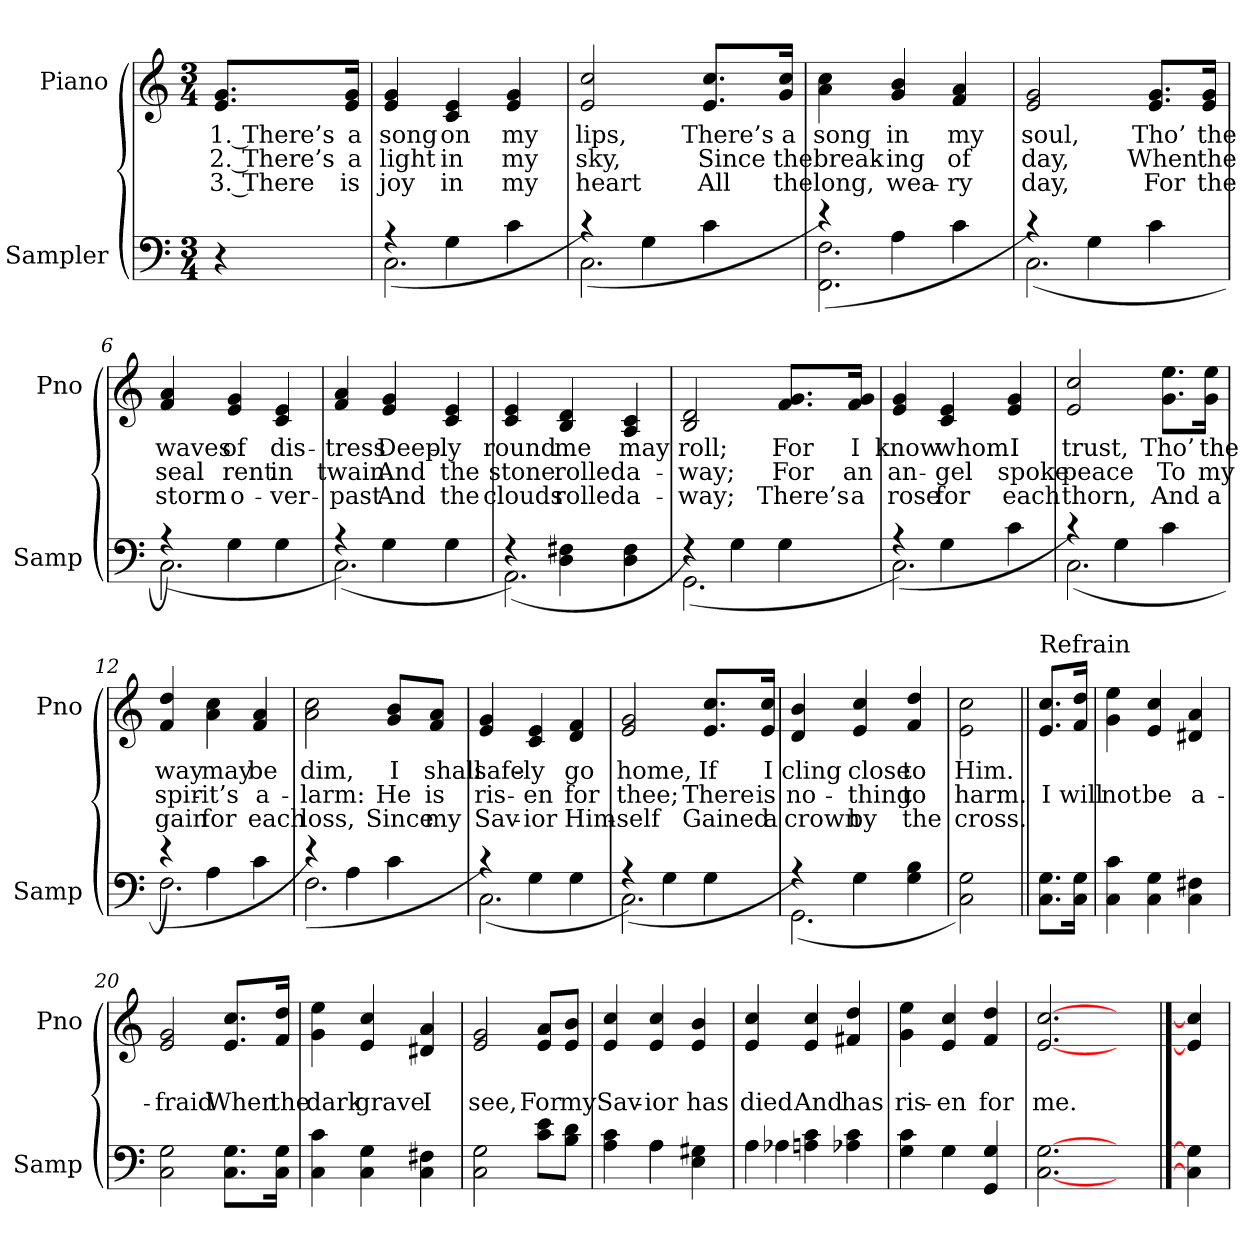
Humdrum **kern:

**kern	**kern	**text	**text	**text
*part2	*part1	*part1	*part1	*part1
*staff2	*staff1	*staff1	*staff1	*staff1
*I"Sampler	*I"Piano	*	*	*
*I'Samp	*I'Pno	*	*	*
*clefF4	*clefG2	*	*	*
*M3/4	*M3/4	*	*	*
=1	=1	=1	=1	=1
4r	8.e/ 8.g/L	1. There’s	2. There’s	3. There
.	16e/ 16g/Jk	a	a	is
=2	=2	=2	=2	=2
*^	*	*	*	*
4r	(2.C	4e 4g	song	light	joy
4G\	.	4c 4e	on	in	in
4c\	.	4e 4g	my	my	my
=3	=3	=3	=3	=3	=3
4r)	(2.C	2e 2cc	lips,	sky,	heart
4G\	.	.	.	.	.
4c\	.	8.e/ 8.cc/L	There’s	Since	All
.	.	16g/ 16cc/Jk	a	the	the
=4	=4	=4	=4	=4	=4
4r)	(2.FF 2.F	4a 4cc	song	break-	long,
4A\	.	4g 4b	in	-ing	wea-
4c\	.	4f 4a	my	of	-ry
=5	=5	=5	=5	=5	=5
4r)	(2.C	2e 2g	soul,	day,	day,
4G\	.	.	.	.	.
4c\	.	8.e/ 8.g/L	Tho’	When	For
.	.	16e/ 16g/Jk	the	the	the
=6	=6	=6	=6	=6	=6
4r)	(2.C	4f 4a	waves	seal	storm
4G\	.	4e 4g	of	rent	o-
4G\	.	4c 4e	dis-	in	-ver-
=7	=7	=7	=7	=7	=7
4r)	(2.C	4f 4a	-tress	twain	-past
4G\	.	4e 4g	Deep-	And	And
4G\	.	4c 4e	-ly	the	the
=8	=8	=8	=8	=8	=8
4r)	(2.AA	4c 4e	round	stone	clouds
4D\ 4F#X\	.	4B 4d	me	rolled	rolled
4D\ 4F#\	.	4A 4c	may	a-	a-
=9	=9	=9	=9	=9	=9
4r)	(2.GG	2B 2d	roll;	-way;	-way;
4G\	.	.	.	.	.
4G\	.	8.f/ 8.g/L	For	For	There’s
.	.	16f/ 16g/Jk	I	an	a
=10	=10	=10	=10	=10	=10
4r)	(2.C	4e 4g	know	an-	rose
4G\	.	4c 4e	whom	-gel	for
4c\	.	4e 4g	I	spoke	each
=11	=11	=11	=11	=11	=11
4r)	(2.C	2e 2cc	trust,	peace	thorn,
4G\	.	.	.	.	.
4c\	.	8.g\ 8.ee\L	Tho’	To	And
.	.	16g\ 16ee\Jk	the	my	a
=12	=12	=12	=12	=12	=12
4r)	(2.F	4f 4dd	way	spir-	gain
4A\	.	4a 4cc	may	-it’s	for
4c\	.	4f 4a	be	a-	each
=13	=13	=13	=13	=13	=13
4r)	(2.F	2a 2cc	dim,	-larm:	loss,
4A\	.	.	.	.	.
4c\	.	8g/ 8b/L	I	He	Since
.	.	8f/ 8a/J	shall	is	my
=14	=14	=14	=14	=14	=14
4r)	(2.C	4e 4g	safe-	ris-	Sav-
4G\	.	4c 4e	-ly	-en	-ior
4G\	.	4d 4f	go	for	Him-
=15	=15	=15	=15	=15	=15
4r)	(2.C	2e 2g	home,	thee;	-self
4G\	.	.	.	.	.
4G\	.	8.e/ 8.cc/L	If	There	Gained
.	.	16e/ 16cc/Jk	I	is	a
=16	=16	=16	=16	=16	=16
4r)	(2.GG	4d 4b	cling	no-	crown
4G\	.	4e 4cc	close	-thing	by
4G\ 4B\	.	4f 4dd	to	to	the
*v	*v	*	*	*	*
=17	=17	=17	=17	=17
2C 2G)	2e\ 2cc\	Him.	harm.	cross.
=18||	=18||	=18||	=18||	=18||
!	!LO:TX:t=Refrain	!	!	!
8.C\ 8.G\L	8.e/ 8.cc/L	.	I	.
16C\ 16G\Jk	16f/ 16dd/Jk	.	will	.
=19	=19	=19	=19	=19
4C 4c	4g 4ee	.	not	.
4C 4G	4e 4cc	.	be	.
4C 4F#X	4d#X 4a	.	a-	.
=20	=20	=20	=20	=20
2C 2G	2e 2g	.	-fraid	.
8.C\ 8.G\L	8.e/ 8.cc/L	.	When	.
16C\ 16G\Jk	16f/ 16dd/Jk	.	the	.
=21	=21	=21	=21	=21
4C 4c	4g 4ee	.	dark	.
4C 4G	4e 4cc	.	grave	.
4C 4F#X	4d#X 4a	.	I	.
=22	=22	=22	=22	=22
2C 2G	2e 2g	.	see,	.
8c\ 8e\L	8e/ 8a/L	.	For	.
8B\ 8d\J	8e/ 8b/J	.	my	.
=23	=23	=23	=23	=23
*^	*	*	*	*
4A 4c	4ryy	4e 4cc	.	Sav-	.
4A\	4A	4e 4cc	.	-ior	.
4E 4G#X	4ryy	4e 4b	.	has	.
=24	=24	=24	=24	=24	=24
4A\	4A-	4e 4cc	.	died	.
4A 4c	2ryy	4e 4cc	.	And	.
4A-X 4c	.	4f#X 4dd	.	has	.
=25	=25	=25	=25	=25	=25
4G 4c	4ryy	4g 4ee	.	ris-	.
4G\	4G	4e 4cc	.	-en	.
4GG 4G	4ryy	4f 4dd	.	for	.
*v	*v	*	*	*	*
=26	=26	=26	=26	=26
[2.C [2.G	[2.e [2.cc	.	me.	.
4ryy	4ryy	.	.	.
==27	==27	==27	==27	==27
4C] 4G]	4e] 4cc]	.	.	.
=	=	=	=	=
*-	*-	*-	*-	*-
